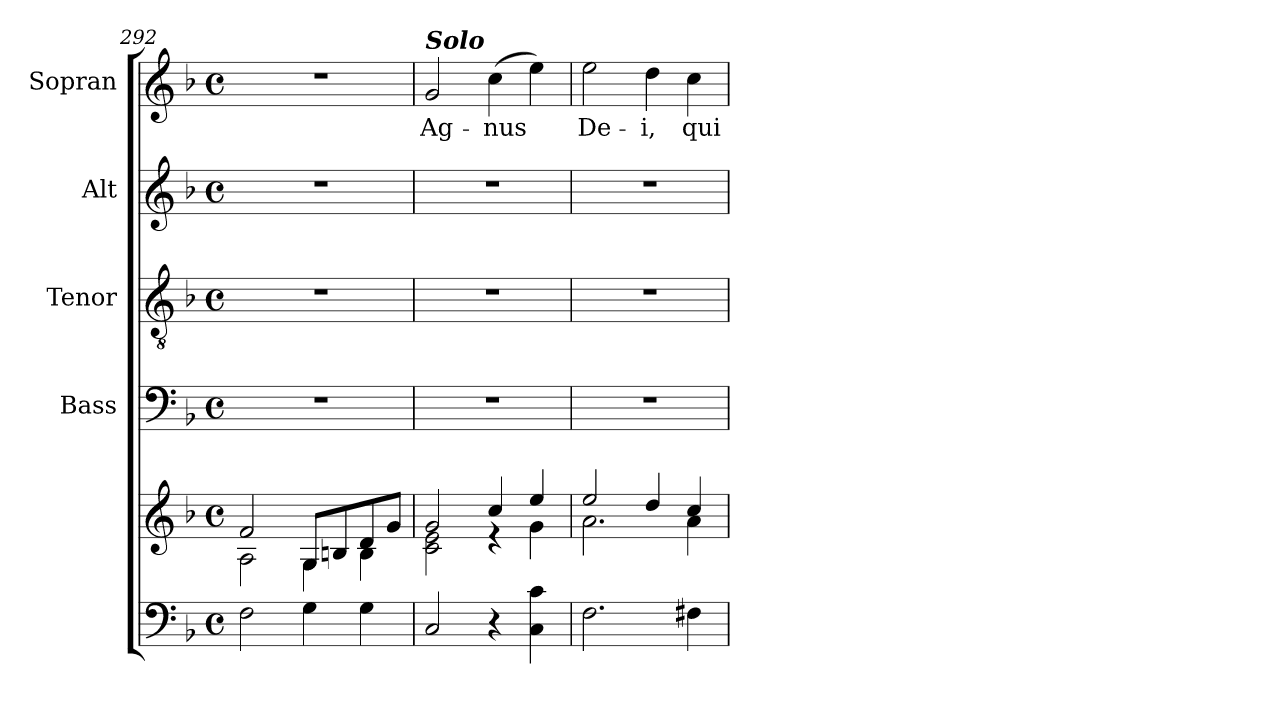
**kern	**kern	**kern	**kern	**kern	**kern	**text
*part5	*part5	*part4	*part3	*part2	*part1	*part1
*staff6	*staff5	*staff4	*staff3	*staff2	*staff1	*staff1
*	*	*I"Bass	*I"Tenor	*I"Alt	*I"Sopran	*
*	*	*I'B.	*I'T.	*I'A.	*I'S.	*
*clefF4	*clefG2	*clefF4	*clefGv2	*clefG2	*clefG2	*
*k[b-]	*k[b-]	*k[b-]	*k[b-]	*k[b-]	*k[b-]	*
*F:	*F:	*F:	*F:	*F:	*F:	*
*M4/4	*M4/4	*M4/4	*M4/4	*M4/4	*M4/4	*
*met(c)	*met(c)	*met(c)	*met(c)	*met(c)	*met(c)	*
=292	=292	=292	=292	=292	=292	=292
*	*^	*	*	*	*	*
2F\	2f/	2A\	1r	1r	1r	1r	.
4G\	8G/L	4G\	.	.	.	.	.
.	8Bn/	.	.	.	.	.	.
4G\	8d/	4B\	.	.	.	.	.
.	8g/J	.	.	.	.	.	.
=293	=293	=293	=293	=293	=293	=293	=293
!	!	!	!	!	!	!LO:TX:a:Bi:t=Solo	!
!	!	!	!	!	!	!	!LO:LY:b
2C/	2g/	2c\ 2e\	1r	1r	1r	2g/	Ag-
!	!	!	!	!	!	!	!LO:LY:b
4r	4cc/	4re	.	.	.	(>4cc\	-nus
4C\ 4c\	4ee/	4g\	.	.	.	4ee\)	.
=294	=294	=294	=294	=294	=294	=294	=294
!	!	!	!	!	!	!	!LO:LY:b
2.F\	2ee/	2.a\	1r	1r	1r	2ee\	De-
!	!	!	!	!	!	!	!LO:LY:b
.	4dd/	.	.	.	.	4dd\	-i,
!	!	!	!	!	!	!	!LO:LY:b
4F#X\	4cc/	4a\	.	.	.	4cc\	qui
*	*v	*v	*	*	*	*	*
=	=	=	=	=	=	=
*-	*-	*-	*-	*-	*-	*-
